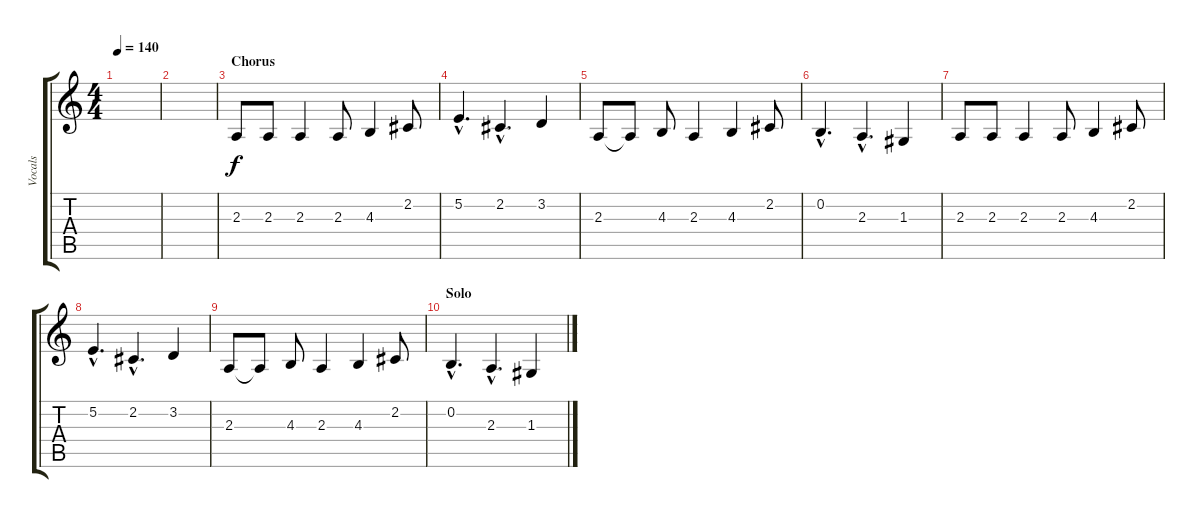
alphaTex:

\track ("Vocals" "Vocals") {instrument choiraahs}
\staff {score tabs}
\tuning (E4 B3 G3 D3 A2 E2) {hide}
\ts (4 4)
\tempo 140
\clef g2
\ks c
|
|
\section ("" "Chorus")
2.3.8 2.3.8 2.3.4 2.3.8 4.3.4 2.2.8 |
5.2{hac}.4{d} 2.2{hac}.4{d} 3.2.4 |
2.3.8 2.3{t}.8 4.3.8 2.3.4 4.3.4 2.2.8 |
0.2{hac}.4{d} 2.3{hac}.4{d} 1.3.4 |
2.3.8 2.3.8 2.3.4 2.3.8 4.3.4 2.2.8 |
5.2{hac}.4{d} 2.2{hac}.4{d} 3.2.4 |
2.3.8 2.3{t}.8 4.3.8 2.3.4 4.3.4 2.2.8 |
\section ("" "Solo")
0.2{hac}.4{d} 2.3{hac}.4{d} 1.3.4
